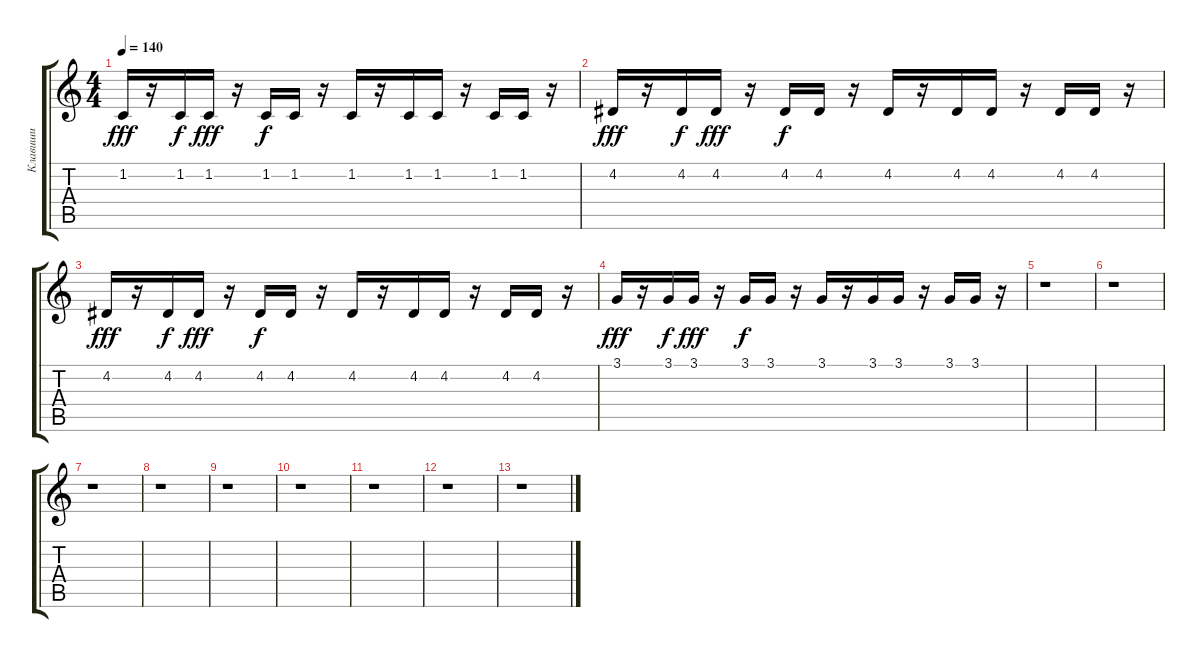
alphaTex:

\track ("Клавиши" "Клавиши") {instrument lead2sawtooth}
\staff {score tabs}
\tuning (E4 B3 G3 D3 A2 E2) {hide}
\ts (4 4)
\tempo 140
\clef g2
\ks c
1.2.16{dy fff} r.16 1.2.16{dy f} 1.2.16{dy fff} r.16 1.2.16{dy f} 1.2.16 r.16 1.2.16 r.16 1.2.16 1.2.16 r.16 1.2.16 1.2.16 r.16 |
4.2.16{dy fff} r.16 4.2.16{dy f} 4.2.16{dy fff} r.16 4.2.16{dy f} 4.2.16 r.16 4.2.16 r.16 4.2.16 4.2.16 r.16 4.2.16 4.2.16 r.16 |
4.2.16{dy fff} r.16 4.2.16{dy f} 4.2.16{dy fff} r.16 4.2.16{dy f} 4.2.16 r.16 4.2.16 r.16 4.2.16 4.2.16 r.16 4.2.16 4.2.16 r.16 |
3.1.16{dy fff} r.16 3.1.16{dy f} 3.1.16{dy fff} r.16 3.1.16{dy f} 3.1.16 r.16 3.1.16 r.16 3.1.16 3.1.16 r.16 3.1.16 3.1.16 r.16 |
r.1 |
r.1 |
r.1 |
r.1 |
r.1 |
r.1 |
r.1 |
r.1 |
r.1
